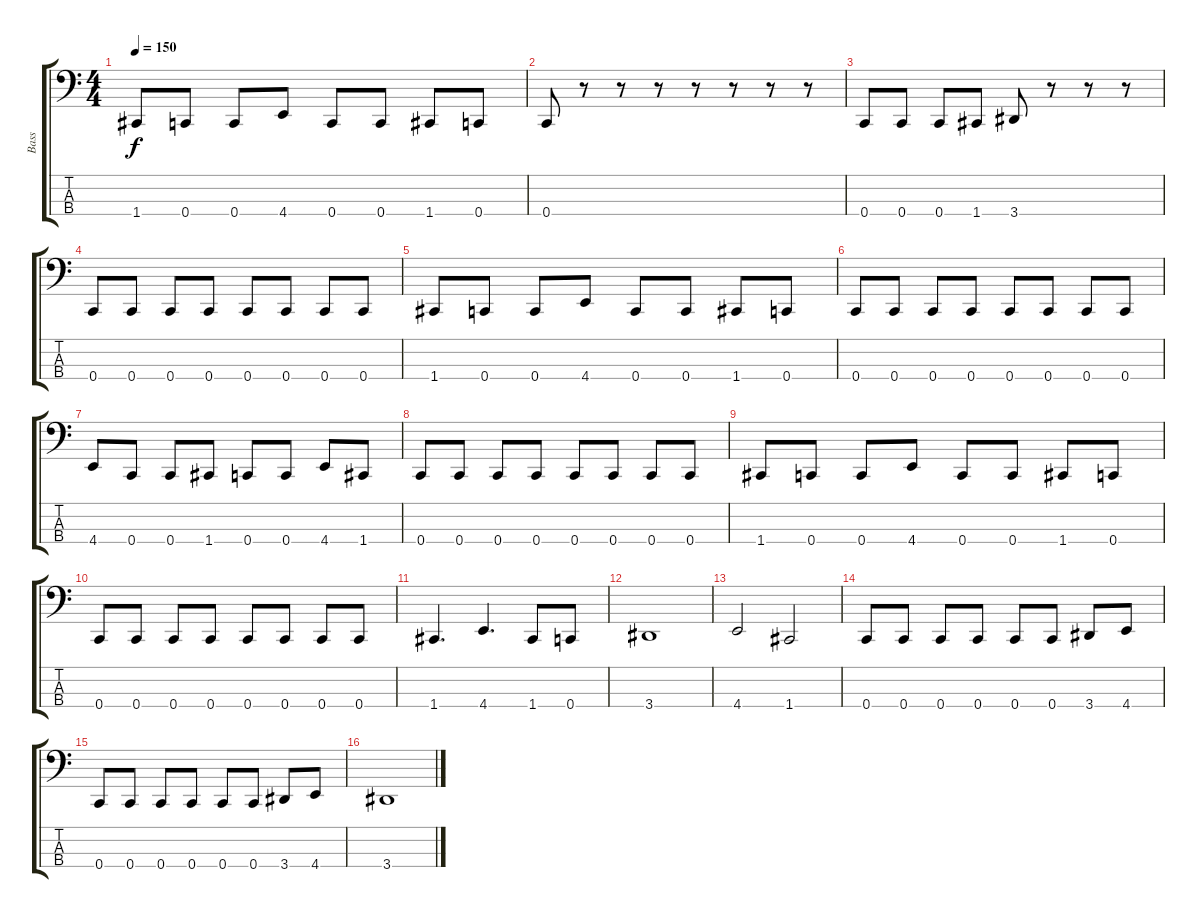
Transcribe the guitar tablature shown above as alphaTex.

\track ("Bass" "Bass") {instrument electricbasspick}
\staff {score tabs}
\tuning (F2 C2 G1 C1) {hide}
\ts (4 4)
\tempo 150
\clef f4
\ks c
1.4.8{dy f} 0.4.8 0.4.8 4.4.8 0.4.8 0.4.8 1.4.8 0.4.8 |
0.4.8 r.8 r.8 r.8 r.8 r.8 r.8 r.8 |
0.4.8 0.4.8 0.4.8 1.4.8 3.4.8 r.8 r.8 r.8 |
0.4.8 0.4.8 0.4.8 0.4.8 0.4.8 0.4.8 0.4.8 0.4.8 |
1.4.8 0.4.8 0.4.8 4.4.8 0.4.8 0.4.8 1.4.8 0.4.8 |
0.4.8 0.4.8 0.4.8 0.4.8 0.4.8 0.4.8 0.4.8 0.4.8 |
4.4.8 0.4.8 0.4.8 1.4.8 0.4.8 0.4.8 4.4.8 1.4.8 |
0.4.8 0.4.8 0.4.8 0.4.8 0.4.8 0.4.8 0.4.8 0.4.8 |
1.4.8 0.4.8 0.4.8 4.4.8 0.4.8 0.4.8 1.4.8 0.4.8 |
0.4.8 0.4.8 0.4.8 0.4.8 0.4.8 0.4.8 0.4.8 0.4.8 |
1.4.4{d} 4.4.4{d} 1.4.8 0.4.8 |
3.4.1 |
4.4.2 1.4.2 |
0.4.8 0.4.8 0.4.8 0.4.8 0.4.8 0.4.8 3.4.8 4.4.8 |
0.4.8 0.4.8 0.4.8 0.4.8 0.4.8 0.4.8 3.4.8 4.4.8 |
3.4.1
